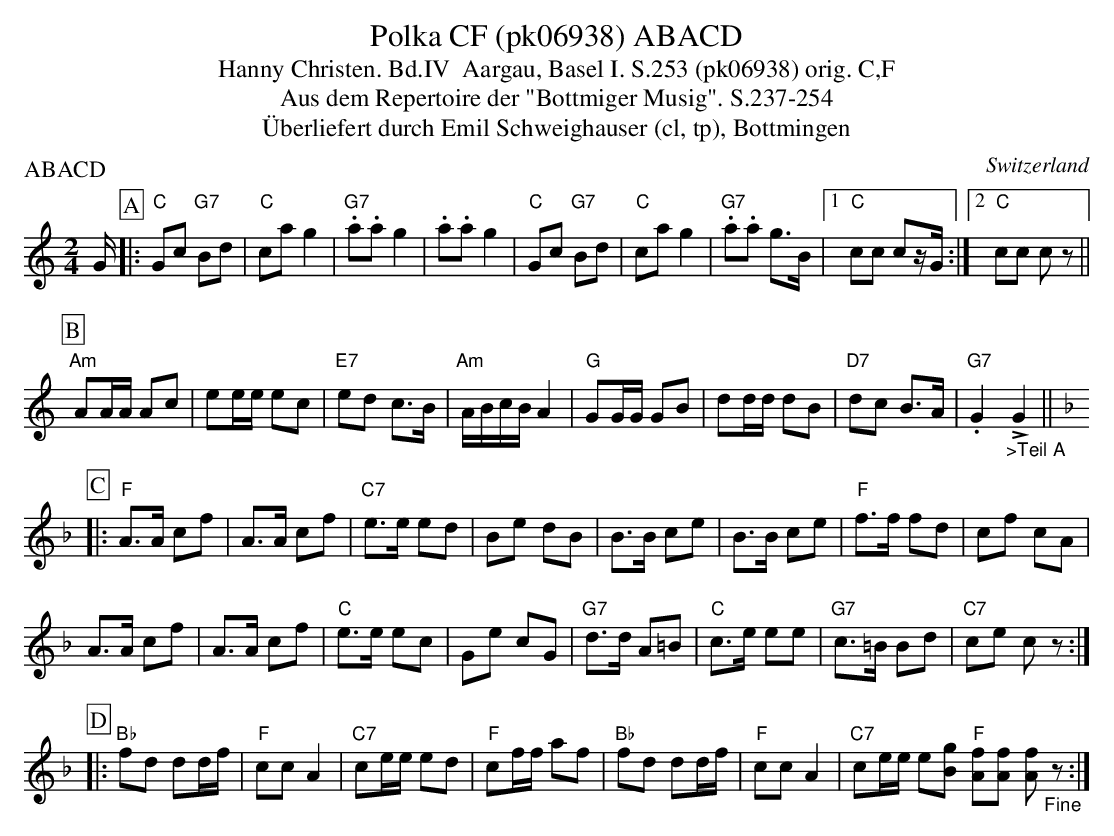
X:1
T:Polka CF (pk06938) ABACD
T:Hanny Christen. Bd.IV  Aargau, Basel I. S.253 (pk06938) orig. C,F
T: Aus dem Repertoire der "Bottmiger Musig". S.237-254
T:Überliefert durch Emil Schweighauser (cl, tp), Bottmingen
P:ABACD
M:2/4
L:1/8
O:Switzerland
K:C major
G/ [P:A] |: "C"Gc "G7"Bd | "C"cag2 | "G7".a.ag2 | .a.ag2 | "C"Gc "G7"Bd | "C"cag2 | "G7".a.a g>B |1 "C"cc cz/G/ :|2 "C"cc cz ||
[P:B] "Am"AA/A/ Ac | ee/e/ ec | "E7"ed c>B | "Am"A/B/c/B/ A2 | "G"GG/G/ GB | dd/d/ dB | "D7"dc B>A | "G7".G2!>!"_>Teil A"G2 || [K:F]
[P:C] |: "F"A>A cf | A>A cf | "C7"e>e ed | Be dB | B>B ce | B>B ce | "F"f>f fd | cf cA |
A>A cf | A>A cf | "C"e>e ec | Ge cG | "G7"d>d A=B | "C"c>e ee | "G7"c>=B Bd | "C7"ce cz :|
[P:D] |: "Bb"fd dd/f/ | "F"ccA2 | "C7"ce/e/ ed | "F"cf/f/ af | "Bb"fd dd/f/ | "F"ccA2 | "C7"ce/e/ e[Bg] "F"[Af][Af] [Af]"_Fine"z :|
